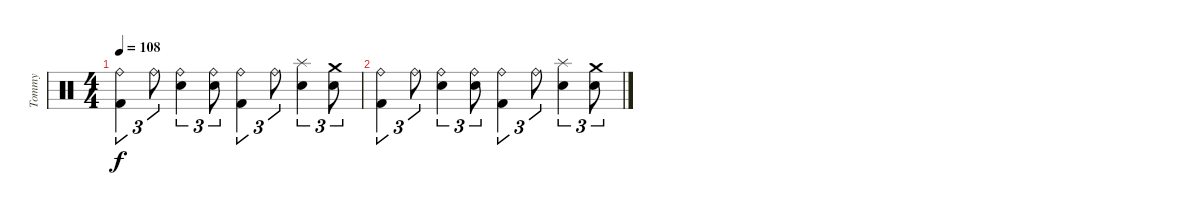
\track ("Tommy" "Tommy") {instrument percussion}
\staff {score}
\articulation defaults
\ts (4 4)
\tempo 108
\clef neutral
\ks c
("Ride (bell)" "Kick (hit) 2").4{tu (3 2) dy f volume 0} "Ride (bell)".8{tu (3 2)} ("Ride (bell)" "Electric Snare (hit)").4{tu (3 2)} ("Ride (bell)" "Electric Snare (hit)").8{tu (3 2)} ("Ride (bell)" "Kick (hit) 2").4{tu (3 2)} "Ride (bell)".8{tu (3 2)} ("Splash (hit)" "Electric Snare (hit)").4{tu (3 2)} ("Crash medium (hit)" "Electric Snare (hit)").8{tu (3 2)} |
("Ride (bell)" "Kick (hit) 2").4{tu (3 2)} "Ride (bell)".8{tu (3 2)} ("Ride (bell)" "Electric Snare (hit)").4{tu (3 2)} ("Ride (bell)" "Electric Snare (hit)").8{tu (3 2)} ("Ride (bell)" "Kick (hit) 2").4{tu (3 2)} "Ride (bell)".8{tu (3 2)} ("Splash (hit)" "Electric Snare (hit)").4{tu (3 2)} ("Crash medium (hit)" "Electric Snare (hit)").8{tu (3 2)}
